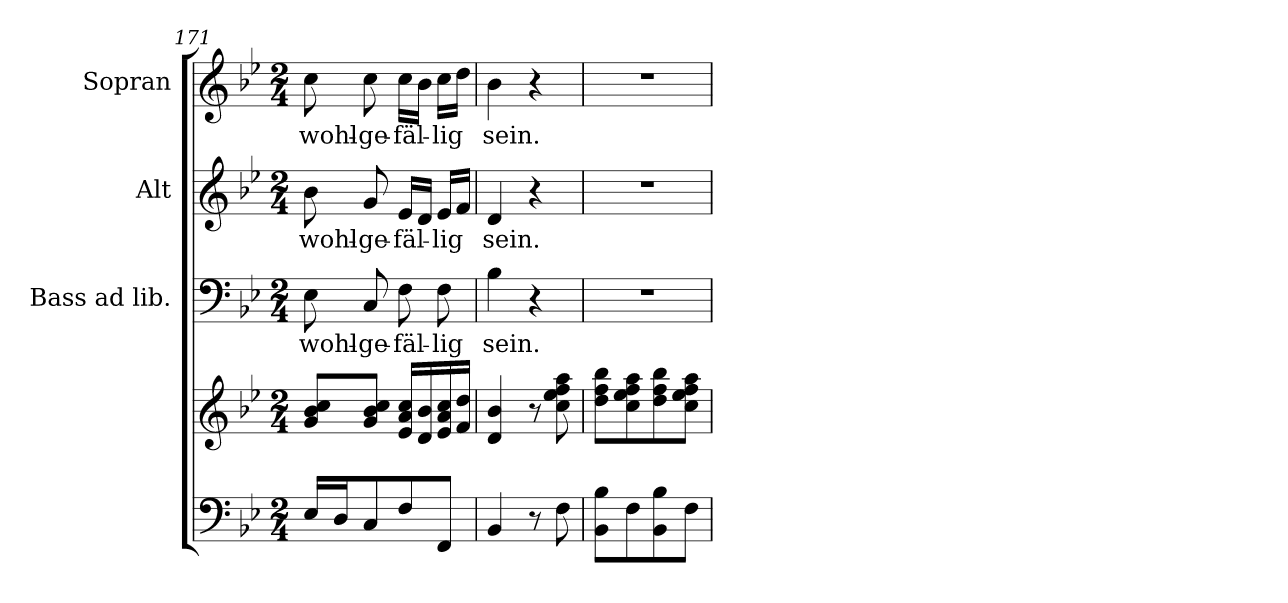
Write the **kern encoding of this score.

**kern	**kern	**kern	**text	**kern	**text	**kern	**text
*part4	*part4	*part3	*part3	*part2	*part2	*part1	*part1
*staff5	*staff4	*staff3	*staff3	*staff2	*staff2	*staff1	*staff1
*	*	*I"Bass ad lib.	*	*I"Alt	*	*I"Sopran	*
*	*	*I'B.	*	*I'A.	*	*I'S.	*
*clefF4	*clefG2	*clefF4	*	*clefG2	*	*clefG2	*
*k[b-e-]	*k[b-e-]	*k[b-e-]	*	*k[b-e-]	*	*k[b-e-]	*
*B-:	*B-:	*B-:	*	*B-:	*	*B-:	*
*M2/4	*M2/4	*M2/4	*	*M2/4	*	*M2/4	*
=171	=171	=171	=171	=171	=171	=171	=171
!	!	!	!LO:LY:b	!	!LO:LY:b	!	!LO:LY:b
16E-/LL	8g/ 8b-/ 8cc/L	8E-\	wohl-	8b-\	wohl-	8cc\	wohl-
16D/J	.	.	.	.	.	.	.
!	!	!	!LO:LY:b	!	!LO:LY:b	!	!LO:LY:b
8C/	8g/ 8b-/ 8cc/J	8C/	-ge-	8g/	-ge-	8cc\	-ge-
!	!	!	!LO:LY:b	!	!LO:LY:b	!	!LO:LY:b
8F/	16e-/ 16a/ 16cc/LL	8F\	-fäl-	16e-/LL	-fäl-	16cc\LL	-fäl-
.	16d/ 16b-/	.	.	16d/JJ	.	16b-\JJ	.
!	!	!	!LO:LY:b	!	!LO:LY:b	!	!LO:LY:b
8FF/J	16e-/ 16a/ 16cc/	8F\	-lig	16e-/LL	-lig	16cc\LL	-lig
.	16f/ 16dd/JJ	.	.	16f/JJ	.	16dd\JJ	.
=172	=172	=172	=172	=172	=172	=172	=172
!	!	!	!LO:LY:b	!	!LO:LY:b	!	!LO:LY:b
4BB-/	4d/ 4b-/	4B-\	sein.	4d/	sein.	4b-\	sein.
8r	8r	4r	.	4r	.	4r	.
8F\	8cc\ 8ee-\ 8ff\ 8aa\	.	.	.	.	.	.
=173	=173	=173	=173	=173	=173	=173	=173
8BB-\ 8B-\L	8dd\ 8ff\ 8bb-\L	2r	.	2r	.	2r	.
8F\	8cc\ 8ee-\ 8ff\ 8aa\	.	.	.	.	.	.
8BB-\ 8B-\	8dd\ 8ff\ 8bb-\	.	.	.	.	.	.
8F\J	8cc\ 8ee-\ 8ff\ 8aa\J	.	.	.	.	.	.
=	=	=	=	=	=	=	=
*-	*-	*-	*-	*-	*-	*-	*-
